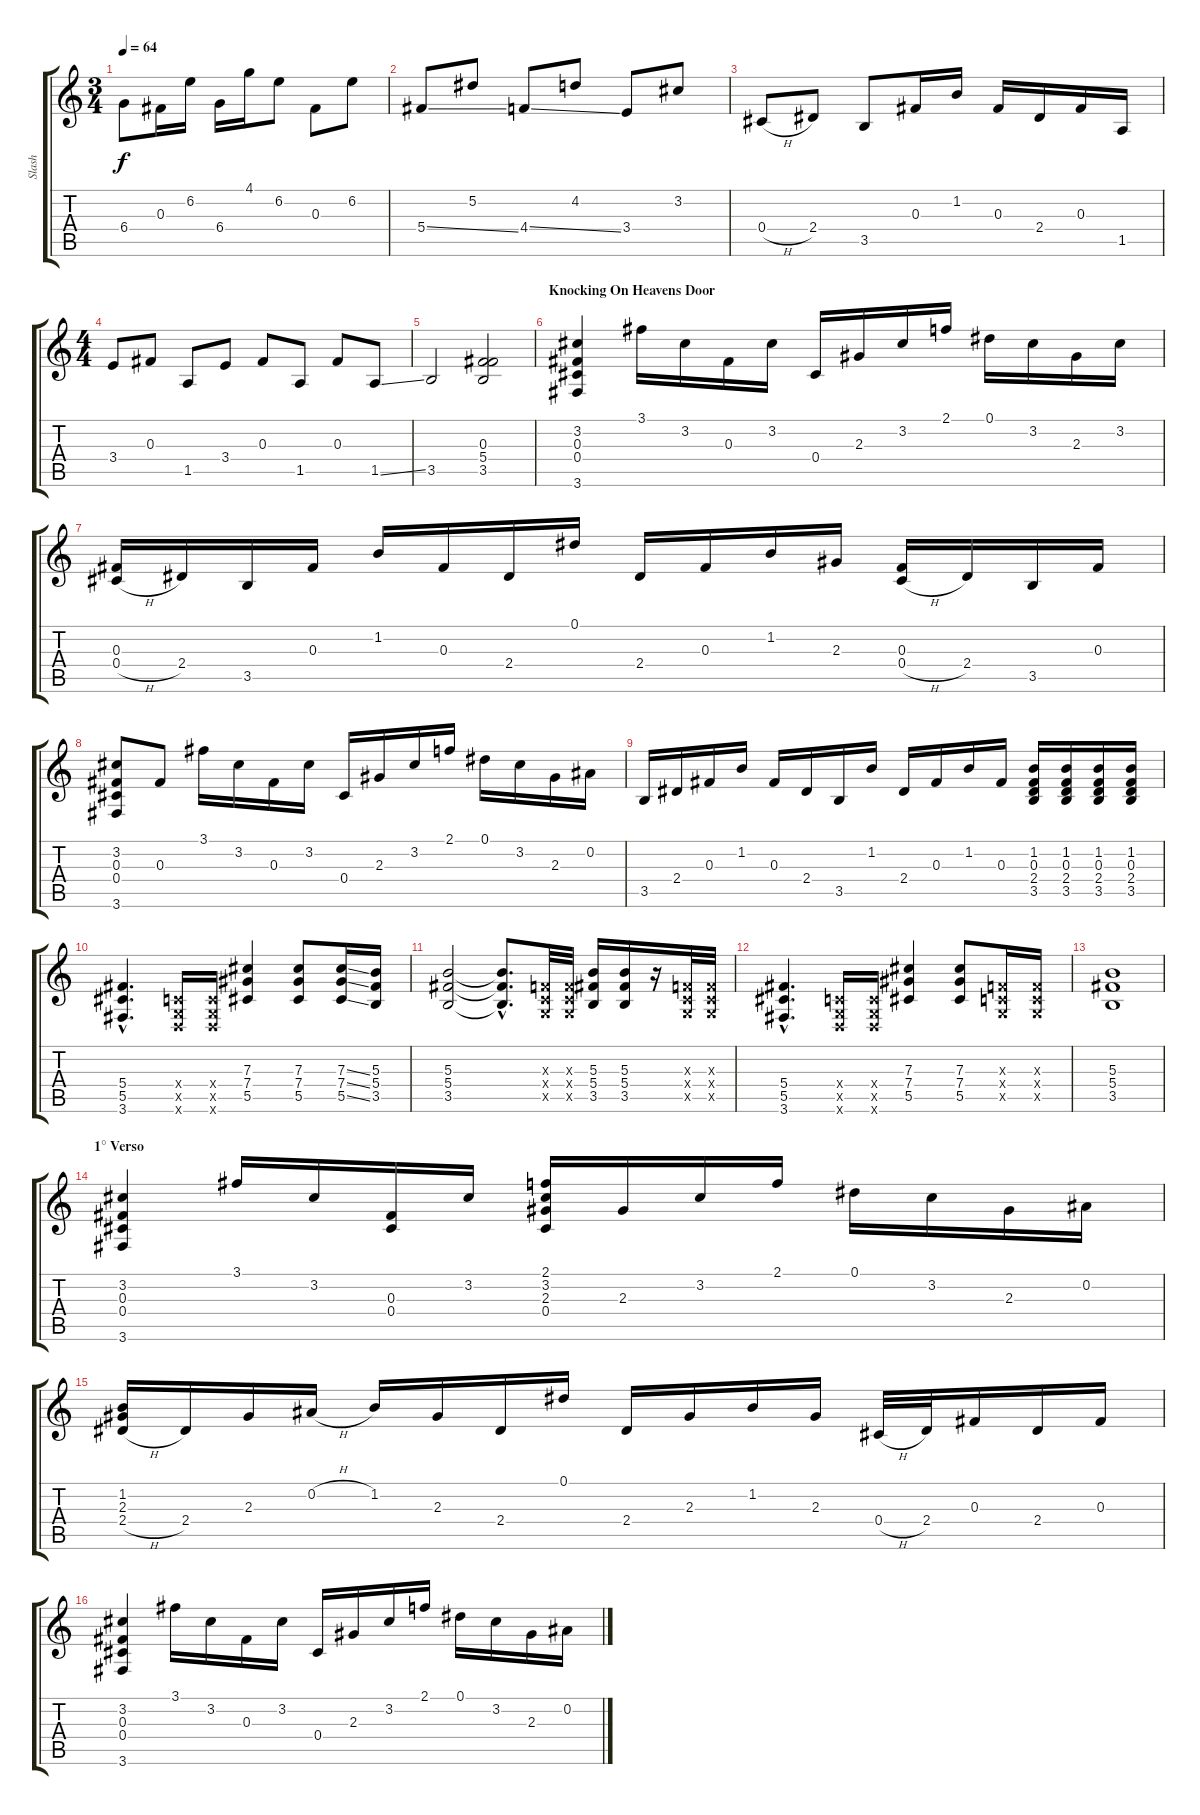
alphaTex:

\track ("Slash" "Slash") {instrument acousticguitarnylon}
\staff {score tabs}
\tuning (Eb4 Bb3 Gb3 Db3 Ab2 Eb2) {hide}
\ts (3 4)
\tempo 64
\clef g2
\ks c
6.4.8{dy f} 0.3.16 6.2.16 6.4.16 4.1.16 6.2.8 0.3.8 6.2.8 |
5.4{ss}.8 5.2.8 4.4{ss}.8 4.2.8 3.4.8 3.2.8 |
0.4{h}.8 2.4.8 3.5.8 0.3.16 1.2.16 0.3.16 2.4.16 0.3.16 1.5.16 |
\ts (4 4)
3.4.8 0.3.8 1.5.8 3.4.8 0.3.8 1.5.8 0.3.8 1.5{ss}.8 |
3.5.2 (0.3 5.4 3.5).2 |
\section ("" "Knocking On Heavens Door")
(3.2 0.3 0.4 3.6).4 3.1.16 3.2.16 0.3.16 3.2.16 0.4.16 2.3.16 3.2.16 2.1.16 0.1.16 3.2.16 2.3.16 3.2.16 |
(0.3 0.4{h}).16 2.4.16 3.5.16 0.3.16 1.2.16 0.3.16 2.4.16 0.1.16 2.4.16 0.3.16 1.2.16 2.3.16 (0.3 0.4{h}).16 2.4.16 3.5.16 0.3.16 |
(3.2 0.3 0.4 3.6).8 0.3.8 3.1.16 3.2.16 0.3.16 3.2.16 0.4.16 2.3.16 3.2.16 2.1.16 0.1.16 3.2.16 2.3.16 0.2.16 |
3.5.16 2.4.16 0.3.16 1.2.16 0.3.16 2.4.16 3.5.16 1.2.16 2.4.16 0.3.16 1.2.16 0.3.16 (1.2 0.3 2.4 3.5).16 (1.2 0.3 2.4 3.5).16 (1.2 0.3 2.4 3.5).16 (1.2 0.3 2.4 3.5).16 |
(5.4{hac} 5.5{hac} 3.6{hac}).4{d instrument distortionguitar} (-1.4{x} -1.5{x} -1.6{x}).16 (-1.4{x} -1.5{x} -1.6{x}).16 (7.3 7.4 5.5).4 (7.3 7.4 5.5).8 (7.3{ss} 7.4{ss} 5.5{ss}).16 (5.3 5.4 3.5).16 |
(5.3 5.4 3.5).2 (5.3{hac t} 5.4{hac t} 3.5{hac t}).8{d} (-1.3{x} -1.4{x} -1.5{x}).32 (-1.3{x} -1.4{x} -1.5{x}).32 (5.3 5.4 3.5).16 (5.3 5.4 3.5).16 r.16 (-1.3{x} -1.4{x} -1.5{x}).32 (-1.3{x} -1.4{x} -1.5{x}).32 |
(5.4{hac} 5.5{hac} 3.6{hac}).4{d} (-1.4{x} -1.5{x} -1.6{x}).16 (-1.4{x} -1.5{x} -1.6{x}).16 (7.3 7.4 5.5).4 (7.3 7.4 5.5).8 (-1.3{x} -1.4{x} -1.5{x}).16 (-1.3{x} -1.4{x} -1.5{x}).16 |
(5.3 5.4 3.5).1 |
\section ("" "1° Verso")
(3.2 0.3 0.4 3.6).4{instrument acousticguitarnylon} 3.1.16 3.2.16 (0.3 0.4).16 3.2.16 (2.1 3.2 2.3 0.4).16 2.3.16 3.2.16 2.1.16 0.1.16 3.2.16 2.3.16 0.2.16 |
(1.2 2.3 2.4{h}).16 2.4.16 2.3.16 0.2{h}.16 1.2.16 2.3.16 2.4.16 0.1.16 2.4.16 2.3.16 1.2.16 2.3.16 0.4{h}.32 2.4.32 0.3.16 2.4.16 0.3.16 |
(3.2 0.3 0.4 3.6).4 3.1.16 3.2.16 0.3.16 3.2.16 0.4.16 2.3.16 3.2.16 2.1.16 0.1.16 3.2.16 2.3.16 0.2.16
